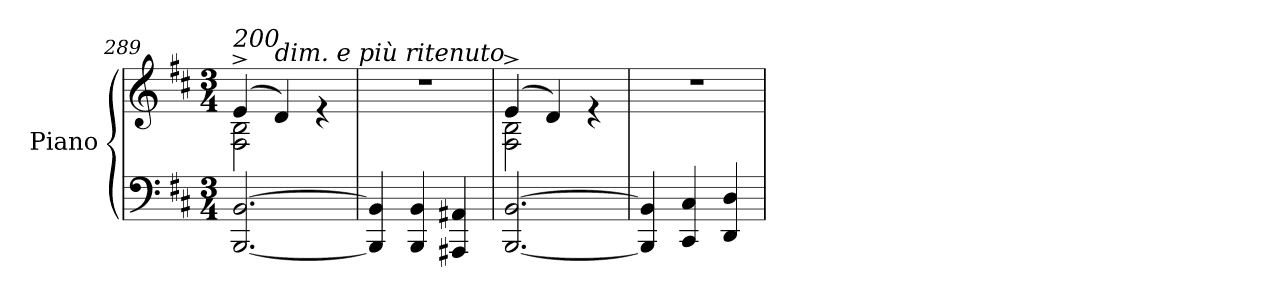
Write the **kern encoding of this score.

**kern	**kern
*part1	*part1
*staff2	*staff1
*I"Piano	*
*I'Pno	*
!!LO:LB:g=z
*clefF4	*clefG2
*k[f#c#]	*k[f#c#]
*M3/4	*M3/4
=289	=289
*	*^
!	!LO:TX:a:i:t=200	!
[2.BBB/ [2.BB/	(4e^/	2F#\ 2B\
!	!LO:TX:a:i:t=dim. e più ritenuto	!
.	4d/)	.
.	4re	4ryy
=290	=290	=290
!	!LO:TX:a:i:t=175	!
*	*v	*v
4BBB/] 4BB/]	2.r
4BBB/ 4BB/	.
4AAA#X/ 4AA#X/	.
=291	=291
*	*^
[2.BBB/ [2.BB/	(4e^/	2F#\ 2B\
.	4d/)	.
.	4re	4ryy
=292	=292	=292
!	!LO:TX:a:i:t=165	!
*	*v	*v
4BBB/] 4BB/]	2.r
4CC#/ 4C#/	.
4DD/ 4D/	.
=	=
*-	*-
